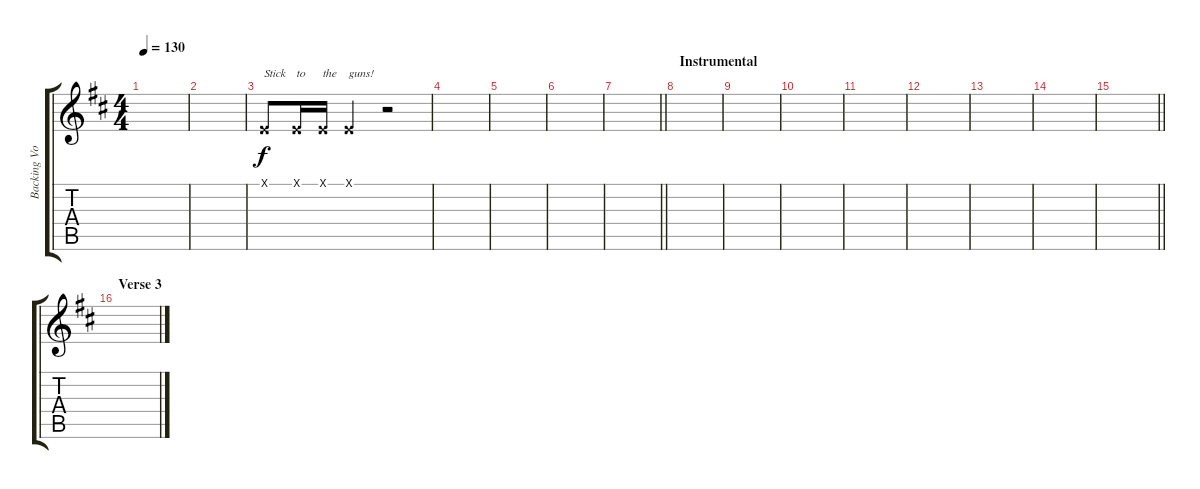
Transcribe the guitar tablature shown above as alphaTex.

\track ("Backing Vocals - Matt Helders" "Backing Vo") {instrument altosax}
\staff {score tabs}
\tuning (E4 B3 G3 D3 A2 E2) {hide}
\ts (4 4)
\tempo 130
\clef g2
\ks d
|
|
0.1{x}.8{txt "Stick"} 0.1{x}.16{txt "to"} 0.1{x}.16{txt "the"} 0.1{x}.4{txt "guns!"} r.2 |
|
|
|
\barLineRight lightlight
|
\section ("" "Instrumental")
|
|
|
|
|
|
|
\barLineRight lightlight
|
\section ("" "Verse 3")
